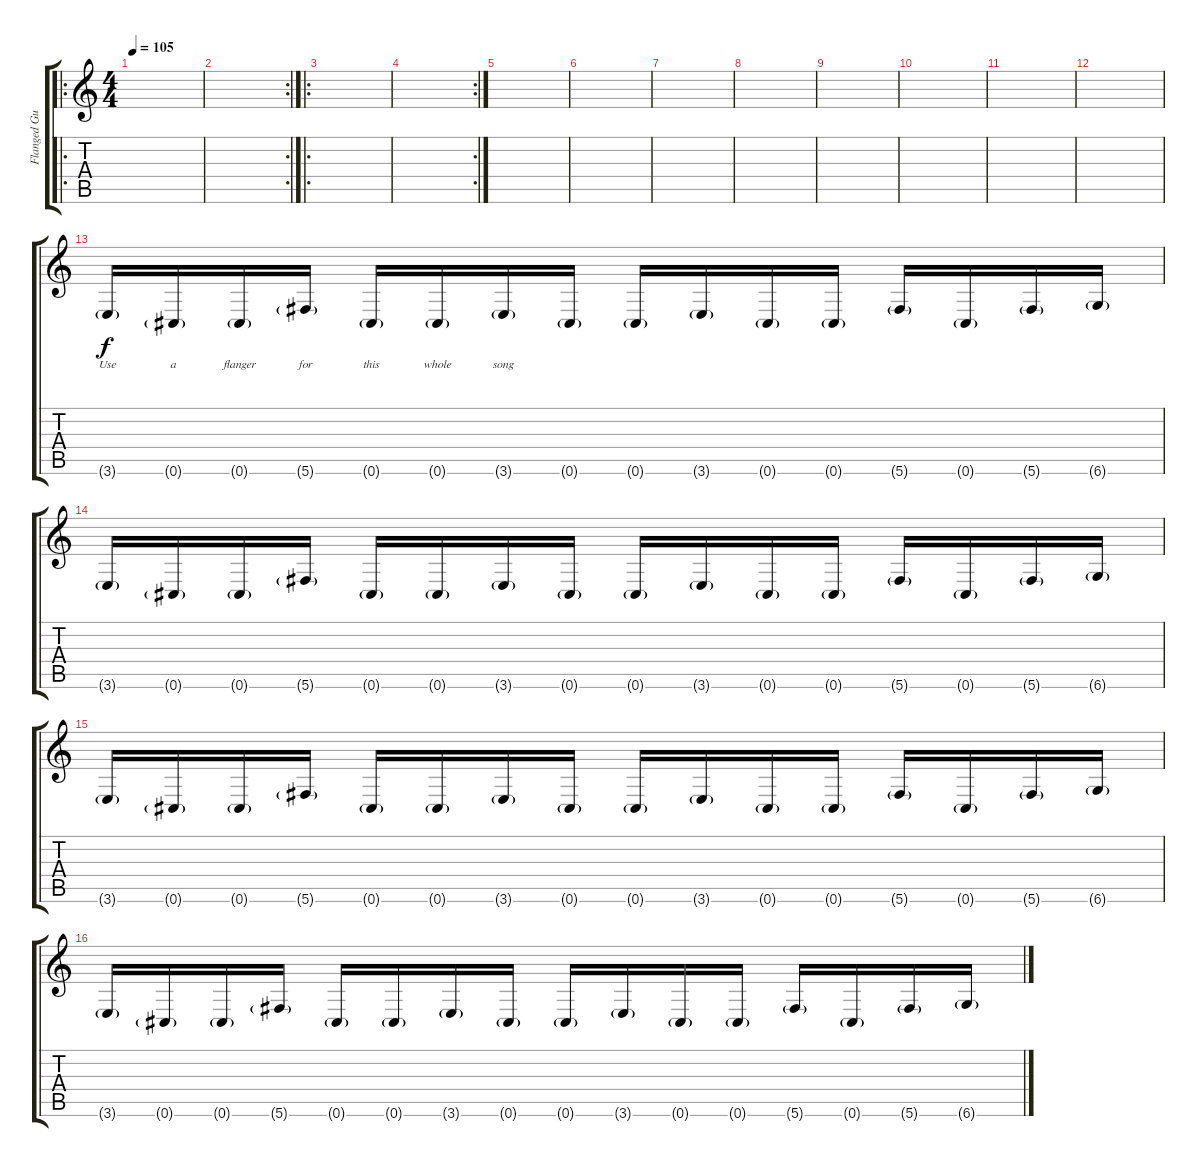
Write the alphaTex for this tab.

\track ("Flanged Guitar-Dan " "Flanged Gu") {instrument distortionguitar}
\staff {score tabs}
\tuning (Eb4 Bb3 Gb3 Db3 Ab2 Db2) {hide}
\ro
\ts (4 4)
\tempo 105
\clef g2
\ks c
|
\rc 2
|
\ro
|
\rc 2
|
|
|
|
|
|
|
|
|
3.6{g}.16{lyrics (0 "Use") lyrics (1 "") lyrics (2 "") lyrics (3 "") lyrics (4 "")} 0.6{g}.16{lyrics (0 "a") lyrics (1 "") lyrics (2 "") lyrics (3 "") lyrics (4 "")} 0.6{g}.16{lyrics (0 "flanger") lyrics (1 "") lyrics (2 "") lyrics (3 "") lyrics (4 "")} 5.6{g}.16{lyrics (0 "for") lyrics (1 "") lyrics (2 "") lyrics (3 "") lyrics (4 "")} 0.6{g}.16{lyrics (0 "this") lyrics (1 "") lyrics (2 "") lyrics (3 "") lyrics (4 "")} 0.6{g}.16{lyrics (0 "whole") lyrics (1 "") lyrics (2 "") lyrics (3 "") lyrics (4 "")} 3.6{g}.16{lyrics (0 "song") lyrics (1 "") lyrics (2 "") lyrics (3 "") lyrics (4 "")} 0.6{g}.16 0.6{g}.16 3.6{g}.16 0.6{g}.16 0.6{g}.16 5.6{g}.16 0.6{g}.16 5.6{g}.16 6.6{g}.16 |
3.6{g}.16 0.6{g}.16 0.6{g}.16 5.6{g}.16 0.6{g}.16 0.6{g}.16 3.6{g}.16 0.6{g}.16 0.6{g}.16 3.6{g}.16 0.6{g}.16 0.6{g}.16 5.6{g}.16 0.6{g}.16 5.6{g}.16 6.6{g}.16 |
3.6{g}.16 0.6{g}.16 0.6{g}.16 5.6{g}.16 0.6{g}.16 0.6{g}.16 3.6{g}.16 0.6{g}.16 0.6{g}.16 3.6{g}.16 0.6{g}.16 0.6{g}.16 5.6{g}.16 0.6{g}.16 5.6{g}.16 6.6{g}.16 |
3.6{g}.16 0.6{g}.16 0.6{g}.16 5.6{g}.16 0.6{g}.16 0.6{g}.16 3.6{g}.16 0.6{g}.16 0.6{g}.16 3.6{g}.16 0.6{g}.16 0.6{g}.16 5.6{g}.16 0.6{g}.16 5.6{g}.16 6.6{g}.16
